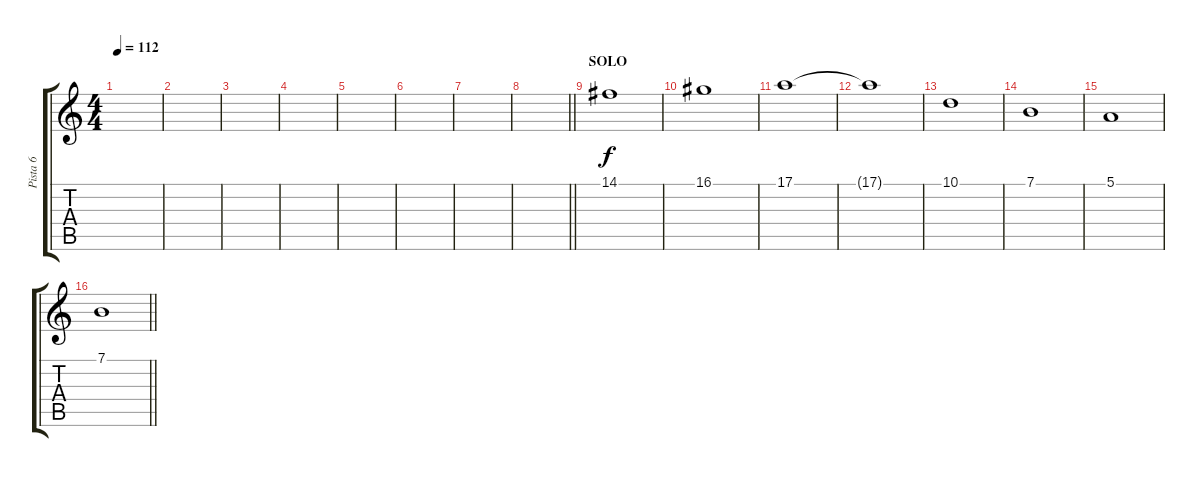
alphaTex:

\track ("Pista 6" "Pista 6") {instrument stringensemble1}
\staff {score tabs}
\tuning (E4 B3 G3 D3 A2 E2) {hide}
\ts (4 4)
\tempo 112
\clef g2
\ks c
|
|
|
|
|
|
|
\barLineRight lightlight
|
\section ("" "SOLO")
14.1.1 |
16.1.1 |
17.1.1 |
17.1{t}.1 |
10.1.1 |
7.1.1 |
5.1.1 |
\barLineRight lightlight
7.1.1
